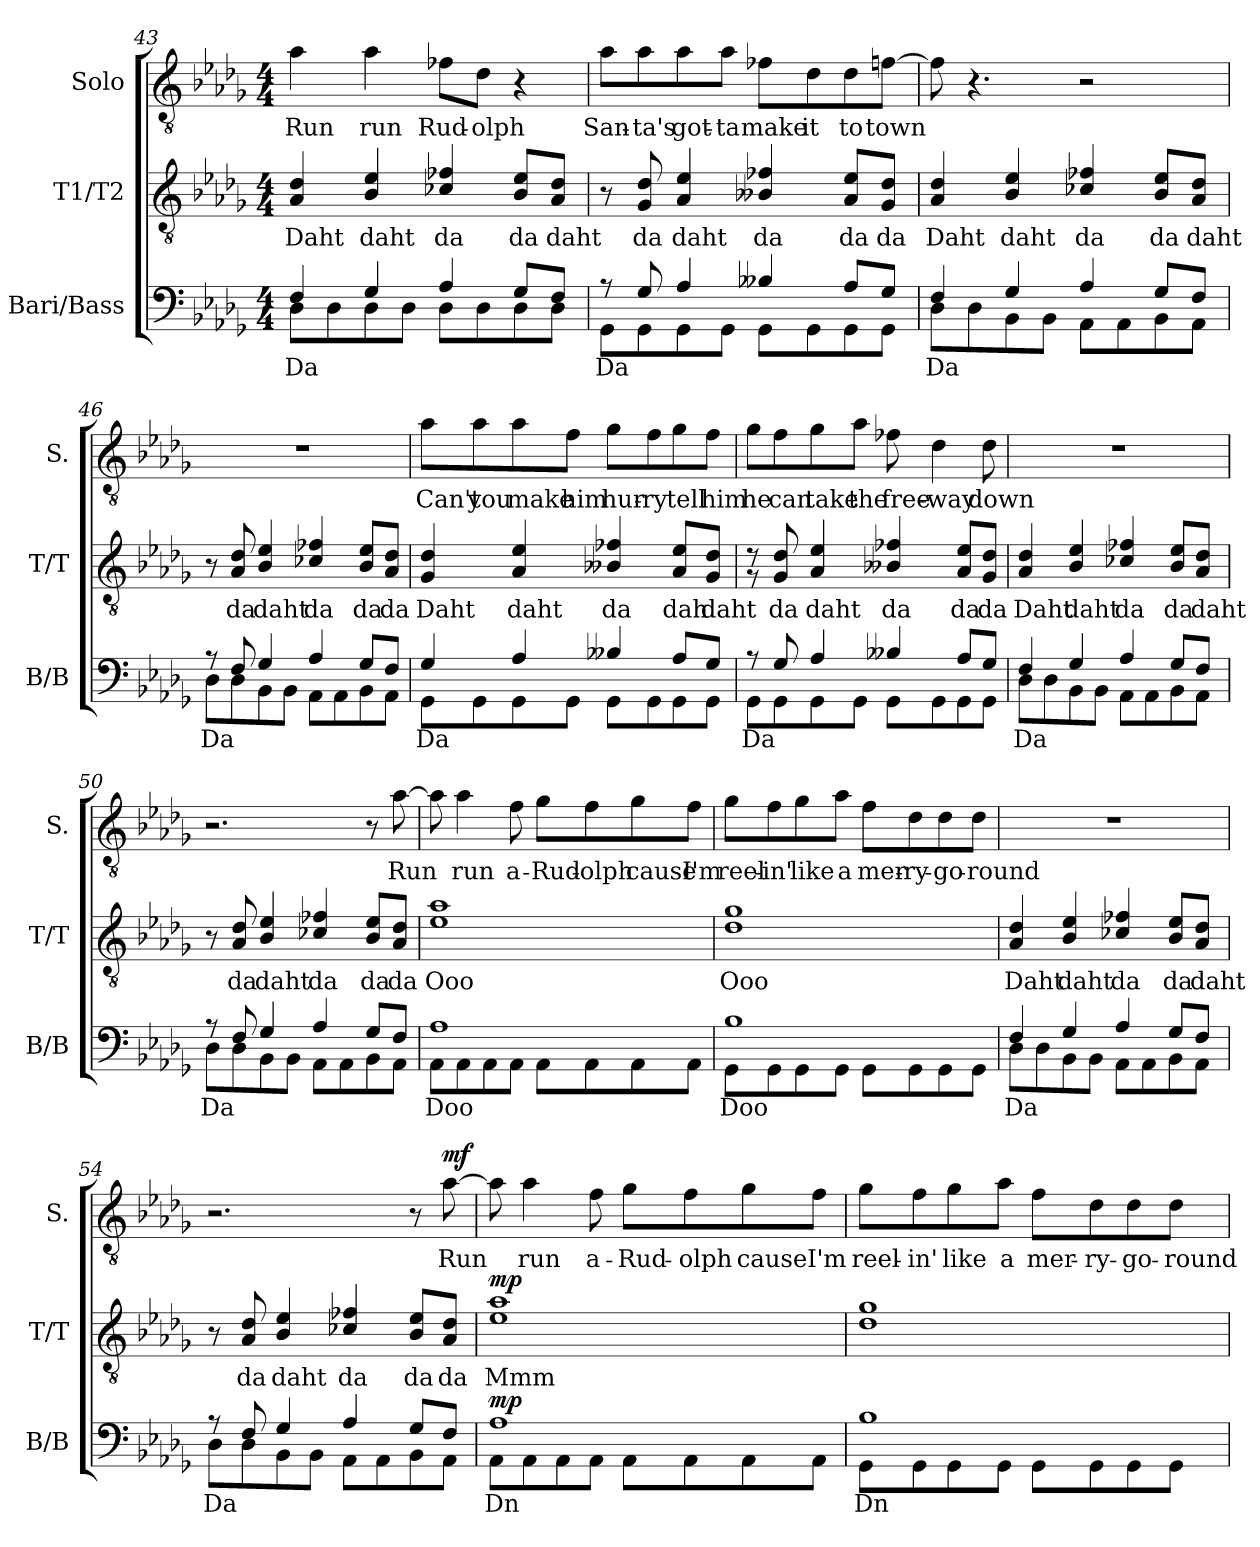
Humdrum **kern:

**kern	**text	**dynam	**kern	**text	**dynam	**kern	**text	**dynam
*part3	*part3	*part3	*part2	*part2	*part2	*part1	*part1	*part1
*staff3	*staff3	*staff3	*staff2	*staff2	*staff2	*staff1	*staff1	*staff1
*I"Bari/Bass	*	*	*I"T1/T2	*	*	*I"Solo	*	*
*I'B/B	*	*	*I'T/T	*	*	*I'S.	*	*
!!LO:PB:g=z
*clefF4	*	*	*clefGv2	*	*	*clefGv2	*	*
*k[b-e-a-d-g-]	*	*	*k[b-e-a-d-g-]	*	*	*k[b-e-a-d-g-]	*	*
*M4/4	*	*	*M4/4	*	*	*M4/4	*	*
=43	=43	=43	=43	=43	=43	=43	=43	=43
*^	*	*	*	*	*	*	*	*
4F/	8D-\L	Da	.	4A-/ 4d-/	Daht	.	4a-\	Run	.
.	8D-\	.	.	.	.	.	.	.	.
4G-/	8D-\	.	.	4B-/ 4e-/	daht	.	4a-\	run	.
.	8D-\J	.	.	.	.	.	.	.	.
4A-/	8D-\L	.	.	4c-X/ 4f-X/	da	.	8f-X\L	Rud-	.
.	8D-\	.	.	.	.	.	8d-\J	-olph	.
8G-/L	8D-\	.	.	8B-/ 8e-/L	da	.	4r	.	.
8F/J	8D-\J	.	.	8A-/ 8d-/J	daht	.	.	.	.
=44	=44	=44	=44	=44	=44	=44	=44	=44	=44
8r	8GG-\L	Da	.	8r	.	.	8a-\L	San-	.
8G-/	8GG-\	.	.	8G-/ 8d-/	da	.	8a-\	-ta's	.
4A-/	8GG-\	.	.	4A-/ 4e-/	daht	.	8a-\	got-	.
.	8GG-\J	.	.	.	.	.	8a-\J	-ta	.
4B--X/	8GG-\L	.	.	4B--X/ 4f-X/	da	.	8f-X\L	make	.
.	8GG-\	.	.	.	.	.	8d-\	it	.
8A-/L	8GG-\	.	.	8A-/ 8e-/L	da	.	8d-\	to	.
8G-/J	8GG-\J	.	.	8G-/ 8d-/J	da	.	[8fn\J	town	.
=45	=45	=45	=45	=45	=45	=45	=45	=45	=45
4F/	8D-\L	Da	.	4A-/ 4d-/	Daht	.	8f\]	.	.
.	8D-\	.	.	.	.	.	4.r	.	.
4G-/	8BB-\	.	.	4B-/ 4e-/	daht	.	.	.	.
.	8BB-\J	.	.	.	.	.	.	.	.
4A-/	8AA-\L	.	.	4c-X/ 4f-X/	da	.	2r	.	.
.	8AA-\	.	.	.	.	.	.	.	.
8G-/L	8BB-\	.	.	8B-/ 8e-/L	da	.	.	.	.
8F/J	8AA-\J	.	.	8A-/ 8d-/J	daht	.	.	.	.
!!LO:LB:g=z
=46	=46	=46	=46	=46	=46	=46	=46	=46	=46
8r	8D-\L	Da	.	8r	.	.	1r	.	.
8F/	8D-\	.	.	8A-/ 8d-/	da	.	.	.	.
4G-/	8BB-\	.	.	4B-/ 4e-/	daht	.	.	.	.
.	8BB-\J	.	.	.	.	.	.	.	.
4A-/	8AA-\L	.	.	4c-X/ 4f-X/	da	.	.	.	.
.	8AA-\	.	.	.	.	.	.	.	.
8G-/L	8BB-\	.	.	8B-/ 8e-/L	da	.	.	.	.
8F/J	8AA-\J	.	.	8A-/ 8d-/J	da	.	.	.	.
=47	=47	=47	=47	=47	=47	=47	=47	=47	=47
4G-/	8GG-\L	Da	.	4G-/ 4d-/	Daht	.	8a-\L	Can't	.
.	8GG-\	.	.	.	.	.	8a-\	you	.
4A-/	8GG-\	.	.	4A-/ 4e-/	daht	.	8a-\	make	.
.	8GG-\J	.	.	.	.	.	8f\J	him	.
4B--X/	8GG-\L	.	.	4B--X/ 4f-X/	da	.	8g-\L	hur-	.
.	8GG-\	.	.	.	.	.	8f\	-ry	.
8A-/L	8GG-\	.	.	8A-/ 8e-/L	dah	.	8g-\	tell	.
8G-/J	8GG-\J	.	.	8G-/ 8d-/J	daht	.	8f\J	him	.
=48	=48	=48	=48	=48	=48	=48	=48	=48	=48
*	*	*	*	*^	*	*	*	*	*
8r	8GG-\L	Da	.	8r	8r	.	.	8g-\L	he	.
8G-/	8GG-\	.	.	8G-/ 8d-/	2..ryy	da	.	8f\	can	.
4A-/	8GG-\	.	.	4A-/ 4e-/	.	daht	.	8g-\	take	.
.	8GG-\J	.	.	.	.	.	.	8a-\J	the	.
4B--X/	8GG-\L	.	.	4B--X/ 4f-X/	.	da	.	8f-X\	free-	.
.	8GG-\	.	.	.	.	.	.	4d-\	-way	.
8A-/L	8GG-\	.	.	8A-/ 8e-/L	.	da	.	.	.	.
8G-/J	8GG-\J	.	.	8G-/ 8d-/J	.	da	.	8d-\	down	.
*	*	*	*	*v	*v	*	*	*	*	*
!!LO:LB:g=z
=49	=49	=49	=49	=49	=49	=49	=49	=49	=49
4F/	8D-\L	Da	.	4A-/ 4d-/	Daht	.	1r	.	.
.	8D-\	.	.	.	.	.	.	.	.
4G-/	8BB-\	.	.	4B-/ 4e-/	daht	.	.	.	.
.	8BB-\J	.	.	.	.	.	.	.	.
4A-/	8AA-\L	.	.	4c-X/ 4f-X/	da	.	.	.	.
.	8AA-\	.	.	.	.	.	.	.	.
8G-/L	8BB-\	.	.	8B-/ 8e-/L	da	.	.	.	.
8F/J	8AA-\J	.	.	8A-/ 8d-/J	daht	.	.	.	.
=50	=50	=50	=50	=50	=50	=50	=50	=50	=50
8r	8D-\L	Da	.	8r	.	.	2.r	.	.
8F/	8D-\	.	.	8A-/ 8d-/	da	.	.	.	.
4G-/	8BB-\	.	.	4B-/ 4e-/	daht	.	.	.	.
.	8BB-\J	.	.	.	.	.	.	.	.
4A-/	8AA-\L	.	.	4c-X/ 4f-X/	da	.	.	.	.
.	8AA-\	.	.	.	.	.	.	.	.
8G-/L	8BB-\	.	.	8B-/ 8e-/L	da	.	8r	.	.
8F/J	8AA-\J	.	.	8A-/ 8d-/J	da	.	[8a-\	Run	.
=51	=51	=51	=51	=51	=51	=51	=51	=51	=51
1A-	8AA-\L	Doo	.	1e- 1a-	Ooo	.	8a-\]	.	.
.	8AA-\	.	.	.	.	.	4a-\	run	.
.	8AA-\	.	.	.	.	.	.	.	.
.	8AA-\J	.	.	.	.	.	8f\	a-	.
.	8AA-\L	.	.	.	.	.	8g-\L	-Rud-	.
.	8AA-\	.	.	.	.	.	8f\	-olph	.
.	8AA-\	.	.	.	.	.	8g-\	cause	.
.	8AA-\J	.	.	.	.	.	8f\J	I'm	.
!!LO:PB:g=z
=52	=52	=52	=52	=52	=52	=52	=52	=52	=52
1B-	8GG-\L	Doo	.	1d- 1g-	Ooo	.	8g-\L	reel-	.
.	8GG-\	.	.	.	.	.	8f\	-in'	.
.	8GG-\	.	.	.	.	.	8g-\	like	.
.	8GG-\J	.	.	.	.	.	8a-\J	a	.
.	8GG-\L	.	.	.	.	.	8f\L	mer-	.
.	8GG-\	.	.	.	.	.	8d-\	-ry-	.
.	8GG-\	.	.	.	.	.	8d-\	-go-	.
.	8GG-\J	.	.	.	.	.	8d-\J	-round	.
=53	=53	=53	=53	=53	=53	=53	=53	=53	=53
4F/	8D-\L	Da	.	4A-/ 4d-/	Daht	.	1r	.	.
.	8D-\	.	.	.	.	.	.	.	.
4G-/	8BB-\	.	.	4B-/ 4e-/	daht	.	.	.	.
.	8BB-\J	.	.	.	.	.	.	.	.
4A-/	8AA-\L	.	.	4c-X/ 4f-X/	da	.	.	.	.
.	8AA-\	.	.	.	.	.	.	.	.
8G-/L	8BB-\	.	.	8B-/ 8e-/L	da	.	.	.	.
8F/J	8AA-\J	.	.	8A-/ 8d-/J	daht	.	.	.	.
=54	=54	=54	=54	=54	=54	=54	=54	=54	=54
8r	8D-\L	Da	.	8r	.	.	2.r	.	.
8F/	8D-\	.	.	8A-/ 8d-/	da	.	.	.	.
4G-/	8BB-\	.	.	4B-/ 4e-/	daht	.	.	.	.
.	8BB-\J	.	.	.	.	.	.	.	.
4A-/	8AA-\L	.	.	4c-X/ 4f-X/	da	.	.	.	.
.	8AA-\	.	.	.	.	.	.	.	.
8G-/L	8BB-\	.	.	8B-/ 8e-/L	da	.	8r	.	.
!	!	!	!	!	!	!	!	!	!LO:DY:a
8F/J	8AA-\J	.	.	8A-/ 8d-/J	da	.	[8a-\	Run	mf
!!LO:LB:g=z
=55	=55	=55	=55	=55	=55	=55	=55	=55	=55
!	!	!	!LO:DY:b	!	!	!LO:DY:b	!	!	!
1A-	8AA-\L	Dn	mp	1e- 1a-	Mmm	mp	8a-\]	.	.
.	8AA-\	.	.	.	.	.	4a-\	run	.
.	8AA-\	.	.	.	.	.	.	.	.
.	8AA-\J	.	.	.	.	.	8f\	a-	.
.	8AA-\L	.	.	.	.	.	8g-\L	-Rud-	.
.	8AA-\	.	.	.	.	.	8f\	-olph	.
.	8AA-\	.	.	.	.	.	8g-\	cause	.
.	8AA-\J	.	.	.	.	.	8f\J	I'm	.
=56	=56	=56	=56	=56	=56	=56	=56	=56	=56
1B-	8GG-\L	Dn	.	1d- 1g-	.	.	8g-\L	reel-	.
.	8GG-\	.	.	.	.	.	8f\	-in'	.
.	8GG-\	.	.	.	.	.	8g-\	like	.
.	8GG-\J	.	.	.	.	.	8a-\J	a	.
.	8GG-\L	.	.	.	.	.	8f\L	mer-	.
.	8GG-\	.	.	.	.	.	8d-\	-ry-	.
.	8GG-\	.	.	.	.	.	8d-\	-go-	.
.	8GG-\J	.	.	.	.	.	8d-\J	-round	.
*v	*v	*	*	*	*	*	*	*	*
=	=	=	=	=	=	=	=	=
*-	*-	*-	*-	*-	*-	*-	*-	*-
